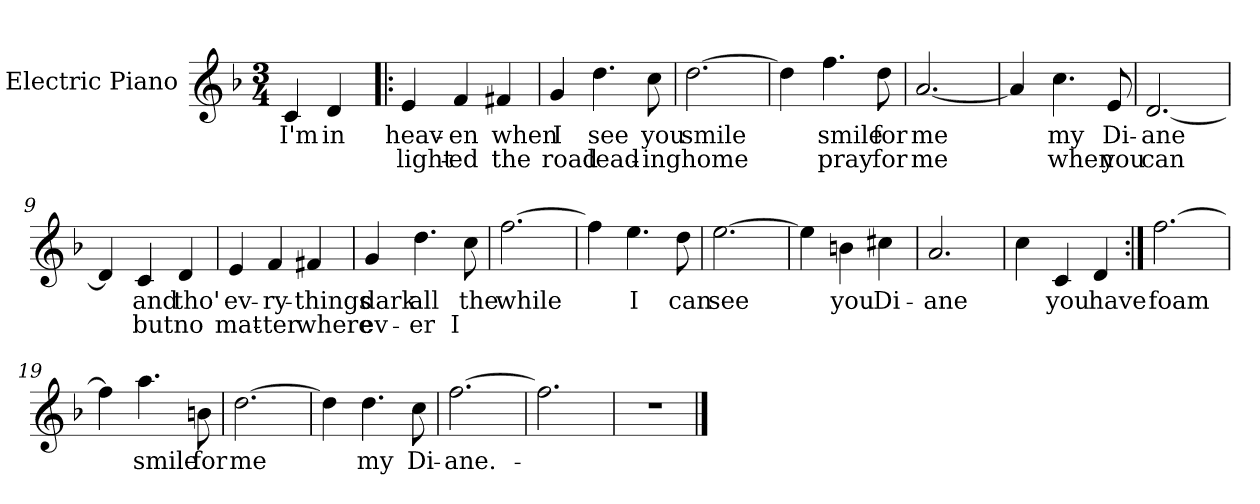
**kern	**text	**text
*part1	*part1	*part1
*staff1	*staff1	*staff1
*I"Electric Piano	*	*
*I'E.Pno	*	*
*clefG2	*	*
*k[b-]	*	*
*F:	*	*
*M3/4	*	*
=1	=1	=1
4c/	I'm	.
4d/	in	.
=2!|:	=2!|:	=2!|:
4e/	heav-	light-
4f/	-en	-ed
4f#X/	when	the
=3	=3	=3
4g/	I	road
4.dd\	see	lead-
8cc\	you	-ing
=4	=4	=4
[2.dd\	smile	home
!!LO:LB:g=z
=5	=5	=5
4dd\]	.	.
4.ff\	smile	pray
8dd\	for	for
=6	=6	=6
[2.a/	me	me
=7	=7	=7
4a/]	.	.
4.cc\	my	when
8e/	Di-	you
=8	=8	=8
[2.d/	-ane	can
!!LO:LB:g=z
=9	=9	=9
4d/]	.	.
4c/	and	but
4d/	tho'	no
=10	=10	=10
4e/	ev-	mat-
4f/	-ry-	-ter
4f#X/	-things	where
=11	=11	=11
4g/	dark	ev-
4.dd\	all	-er
8cc\	the	I
=12	=12	=12
[2.ff\	while	.
!!LO:LB:g=z
=13	=13	=13
4ff\]	.	.
4.ee\	I	.
8dd\	can	.
=14	=14	=14
[2.ee\	see	.
=15	=15	=15
4ee\]	.	.
4bn\	you	.
4cc#X\	Di-	.
=16	=16	=16
2.a/	-ane	.
!!LO:LB:g=z
=17	=17	=17
4cc\	.	.
4c/	you	.
4d/	have	.
=18:|!	=18:|!	=18:|!
[2.ff\	foam	.
=19	=19	=19
4ff\]	.	.
4.aa\	smile	.
8bn\	for	.
=20	=20	=20
[2.dd\	me	.
!!LO:LB:g=z
=21	=21	=21
4dd\]	.	.
4.dd\	my	.
8cc\	Di-	.
=22	=22	=22
[2.ff\	-ane.-	.
=23	=23	=23
2.ff\]	.	.
=24	=24	=24
2.r	.	.
==	==	==
*-	*-	*-
